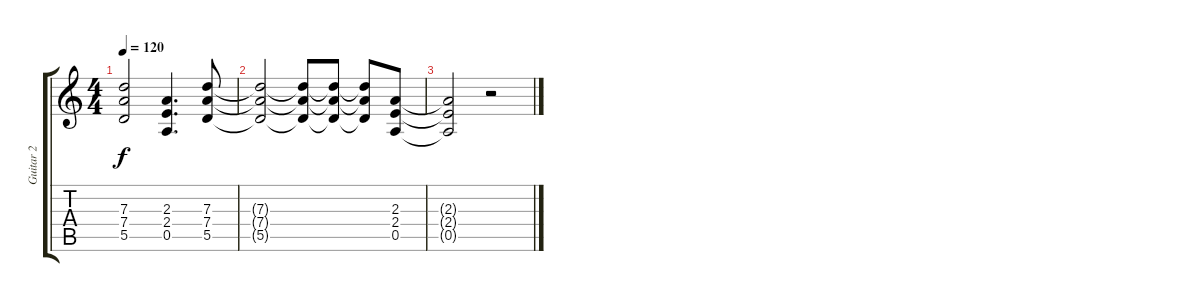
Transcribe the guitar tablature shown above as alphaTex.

\track ("Guitar 2" "Guitar 2") {instrument acousticguitarnylon}
\staff {score tabs}
\tuning (E4 B3 G3 D3 A2 E2) {hide}
\ts (4 4)
\tempo 120
\clef g2
\ks c
(7.3 7.4 5.5).2{dy f} (2.3 2.4 0.5).4{d} (7.3 7.4 5.5).8 |
(7.3{t} 7.4{t} 5.5{t}).2 (7.3{t} 7.4{t} 5.5{t}).8 (7.3{t} 7.4{t} 5.5{t}).8 (7.3{t} 7.4{t} 5.5{t}).8 (2.3 2.4 0.5).8 |
(2.3{t} 2.4{t} 0.5{t}).2 r.2
